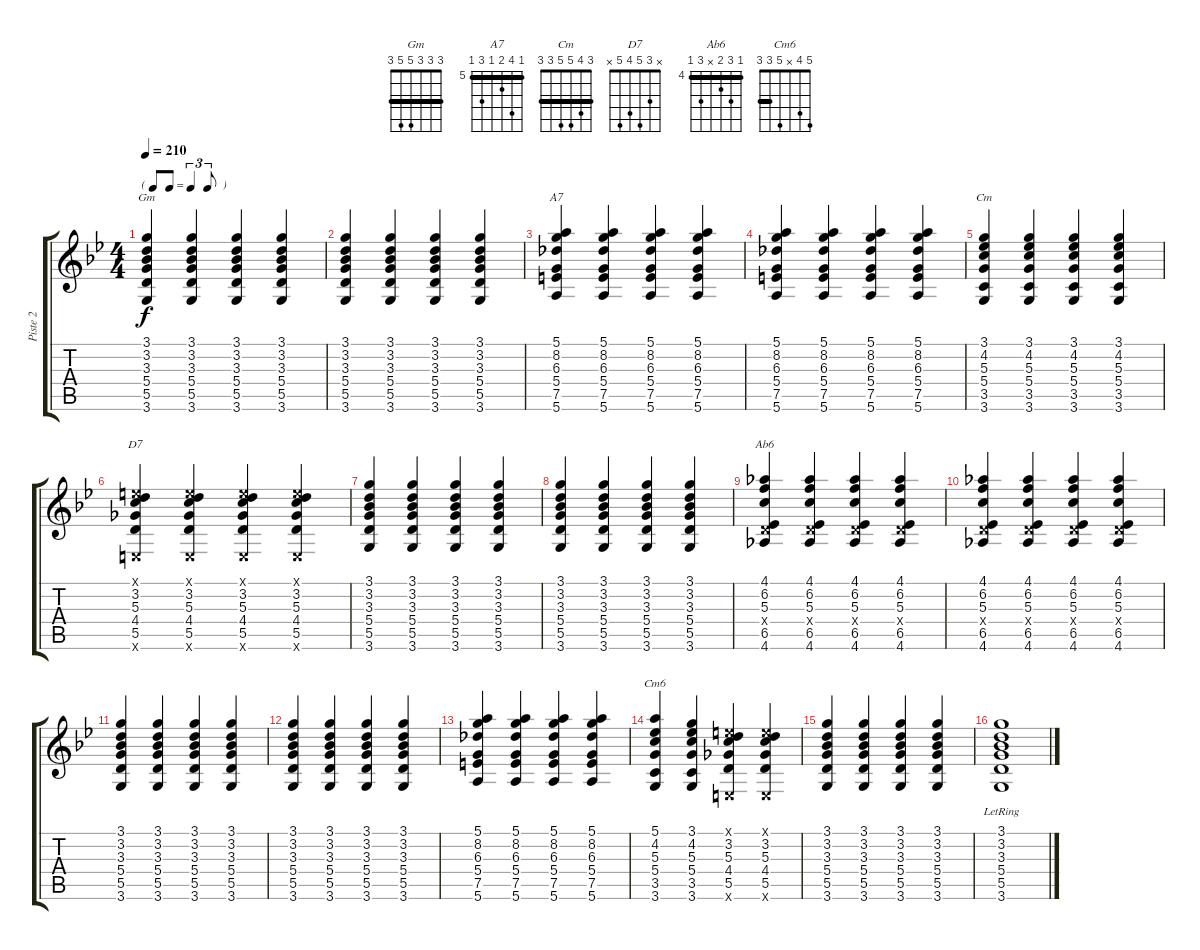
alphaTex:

\track ("Piste 2" "Piste 2") {instrument acousticguitarsteel}
\staff {score tabs}
\tuning (E4 B3 G3 D3 A2 E2) {hide}
\chord ("Gm" 3 3 3 5 5 3) {barre 3}
\chord ("A7" 5 8 6 5 7 5) {firstfret 5 barre 5}
\chord ("Cm" 3 4 5 5 3 3) {barre 3}
\chord ("D7" x 3 5 4 5 x)
\chord ("Ab6" 4 6 5 x 6 4) {firstfret 4 barre 4}
\chord ("Cm6" 5 4 x 5 3 3) {barre 3}
\ts (4 4)
\tf triplet8th
\tempo 210
\clef g2
\ks gminor
(3.1 3.2 3.3 5.4 5.5 3.6).4{ch "Gm" dy f} (3.1 3.2 3.3 5.4 5.5 3.6).4 (3.1 3.2 3.3 5.4 5.5 3.6).4 (3.1 3.2 3.3 5.4 5.5 3.6).4 |
(3.1 3.2 3.3 5.4 5.5 3.6).4 (3.1 3.2 3.3 5.4 5.5 3.6).4 (3.1 3.2 3.3 5.4 5.5 3.6).4 (3.1 3.2 3.3 5.4 5.5 3.6).4 |
(5.1 8.2 6.3 5.4 7.5 5.6).4{ch "A7"} (5.1 8.2 6.3 5.4 7.5 5.6).4 (5.1 8.2 6.3 5.4 7.5 5.6).4 (5.1 8.2 6.3 5.4 7.5 5.6).4 |
(5.1 8.2 6.3 5.4 7.5 5.6).4 (5.1 8.2 6.3 5.4 7.5 5.6).4 (5.1 8.2 6.3 5.4 7.5 5.6).4 (5.1 8.2 6.3 5.4 7.5 5.6).4 |
(3.1 4.2 5.3 5.4 3.5 3.6).4{ch "Cm"} (3.1 4.2 5.3 5.4 3.5 3.6).4 (3.1 4.2 5.3 5.4 3.5 3.6).4 (3.1 4.2 5.3 5.4 3.5 3.6).4 |
(0.1{x} 3.2 5.3 4.4 5.5 0.6{x}).4{ch "D7"} (0.1{x} 3.2 5.3 4.4 5.5 0.6{x}).4 (0.1{x} 3.2 5.3 4.4 5.5 0.6{x}).4 (0.1{x} 3.2 5.3 4.4 5.5 0.6{x}).4 |
(3.1 3.2 3.3 5.4 5.5 3.6).4 (3.1 3.2 3.3 5.4 5.5 3.6).4 (3.1 3.2 3.3 5.4 5.5 3.6).4 (3.1 3.2 3.3 5.4 5.5 3.6).4 |
(3.1 3.2 3.3 5.4 5.5 3.6).4 (3.1 3.2 3.3 5.4 5.5 3.6).4 (3.1 3.2 3.3 5.4 5.5 3.6).4 (3.1 3.2 3.3 5.4 5.5 3.6).4 |
(4.1 6.2 5.3 0.4{x} 6.5 4.6).4{ch "Ab6"} (4.1 6.2 5.3 0.4{x} 6.5 4.6).4 (4.1 6.2 5.3 0.4{x} 6.5 4.6).4 (4.1 6.2 5.3 0.4{x} 6.5 4.6).4 |
(4.1 6.2 5.3 0.4{x} 6.5 4.6).4 (4.1 6.2 5.3 0.4{x} 6.5 4.6).4 (4.1 6.2 5.3 0.4{x} 6.5 4.6).4 (4.1 6.2 5.3 0.4{x} 6.5 4.6).4 |
(3.1 3.2 3.3 5.4 5.5 3.6).4 (3.1 3.2 3.3 5.4 5.5 3.6).4 (3.1 3.2 3.3 5.4 5.5 3.6).4 (3.1 3.2 3.3 5.4 5.5 3.6).4 |
(3.1 3.2 3.3 5.4 5.5 3.6).4 (3.1 3.2 3.3 5.4 5.5 3.6).4 (3.1 3.2 3.3 5.4 5.5 3.6).4 (3.1 3.2 3.3 5.4 5.5 3.6).4 |
(5.1 8.2 6.3 5.4 7.5 5.6).4 (5.1 8.2 6.3 5.4 7.5 5.6).4 (5.1 8.2 6.3 5.4 7.5 5.6).4 (5.1 8.2 6.3 5.4 7.5 5.6).4 |
(5.1 4.2 5.3 5.4 3.5 3.6).4{ch "Cm6"} (3.1 4.2 5.3 5.4 3.5 3.6).4 (0.1{x} 3.2 5.3 4.4 5.5 0.6{x}).4 (0.1{x} 3.2 5.3 4.4 5.5 0.6{x}).4 |
(3.1 3.2 3.3 5.4 5.5 3.6).4 (3.1 3.2 3.3 5.4 5.5 3.6).4 (3.1 3.2 3.3 5.4 5.5 3.6).4 (3.1 3.2 3.3 5.4 5.5 3.6).4 |
(3.1{lr} 3.2 3.3 5.4 5.5 3.6).1
